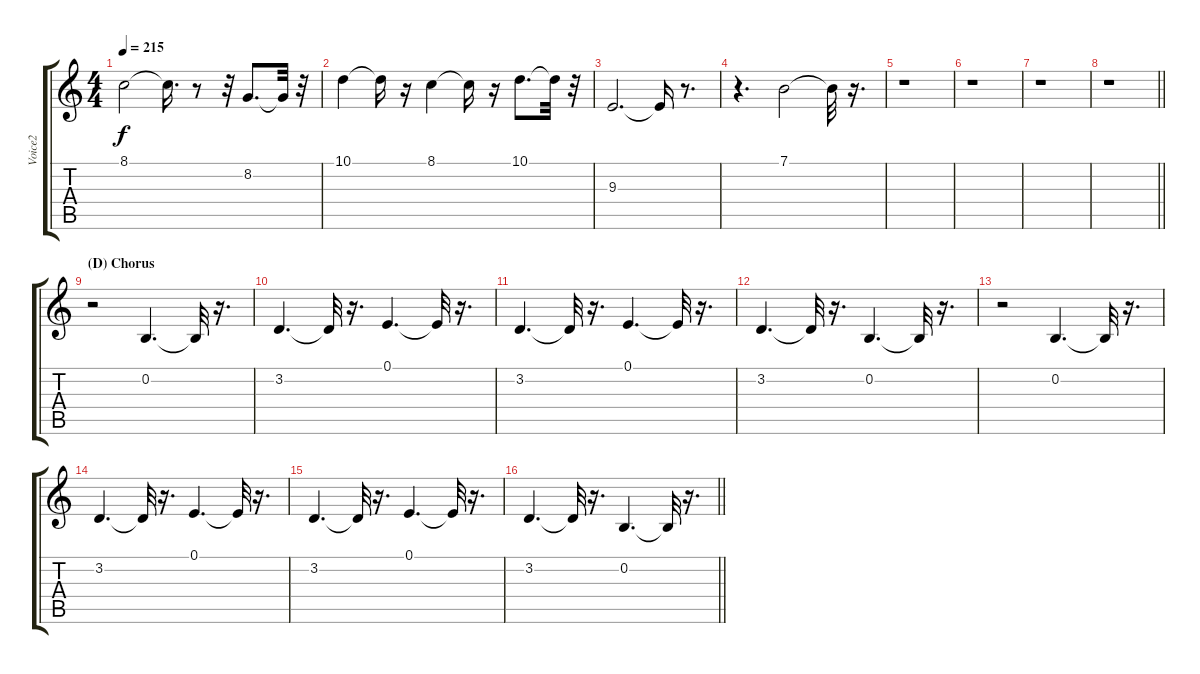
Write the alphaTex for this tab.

\track ("Voice2" "Voice2") {instrument trumpet}
\staff {score tabs}
\tuning (E4 B3 G3 D3 A2 E2) {hide}
\ts (4 4)
\tempo 215
\clef g2
\ks c
8.1.2{dy f} 8.1{t}.16{d} r.8 r.32 8.2.8{d} 8.2{t}.32 r.32 |
10.1.4 10.1{t}.16 r.16 8.1.4 8.1{t}.16 r.16 10.1.8{d} 10.1{t}.32 r.32 |
9.3.2{d} 9.3{t}.16 r.8{d} |
r.4{d} 7.1.2 7.1{t}.32 r.16{d} |
r.1 |
r.1 |
r.1 |
\barLineRight lightlight
r.1 |
\section ("" "(D) Chorus")
r.2 0.2.4{d} 0.2{t}.32 r.16{d} |
3.2.4{d} 3.2{t}.32 r.16{d} 0.1.4{d} 0.1{t}.32 r.16{d} |
3.2.4{d} 3.2{t}.32 r.16{d} 0.1.4{d} 0.1{t}.32 r.16{d} |
3.2.4{d} 3.2{t}.32 r.16{d} 0.2.4{d} 0.2{t}.32 r.16{d} |
r.2 0.2.4{d} 0.2{t}.32 r.16{d} |
3.2.4{d} 3.2{t}.32 r.16{d} 0.1.4{d} 0.1{t}.32 r.16{d} |
3.2.4{d} 3.2{t}.32 r.16{d} 0.1.4{d} 0.1{t}.32 r.16{d} |
\barLineRight lightlight
3.2.4{d} 3.2{t}.32 r.16{d} 0.2.4{d} 0.2{t}.32 r.16{d}
